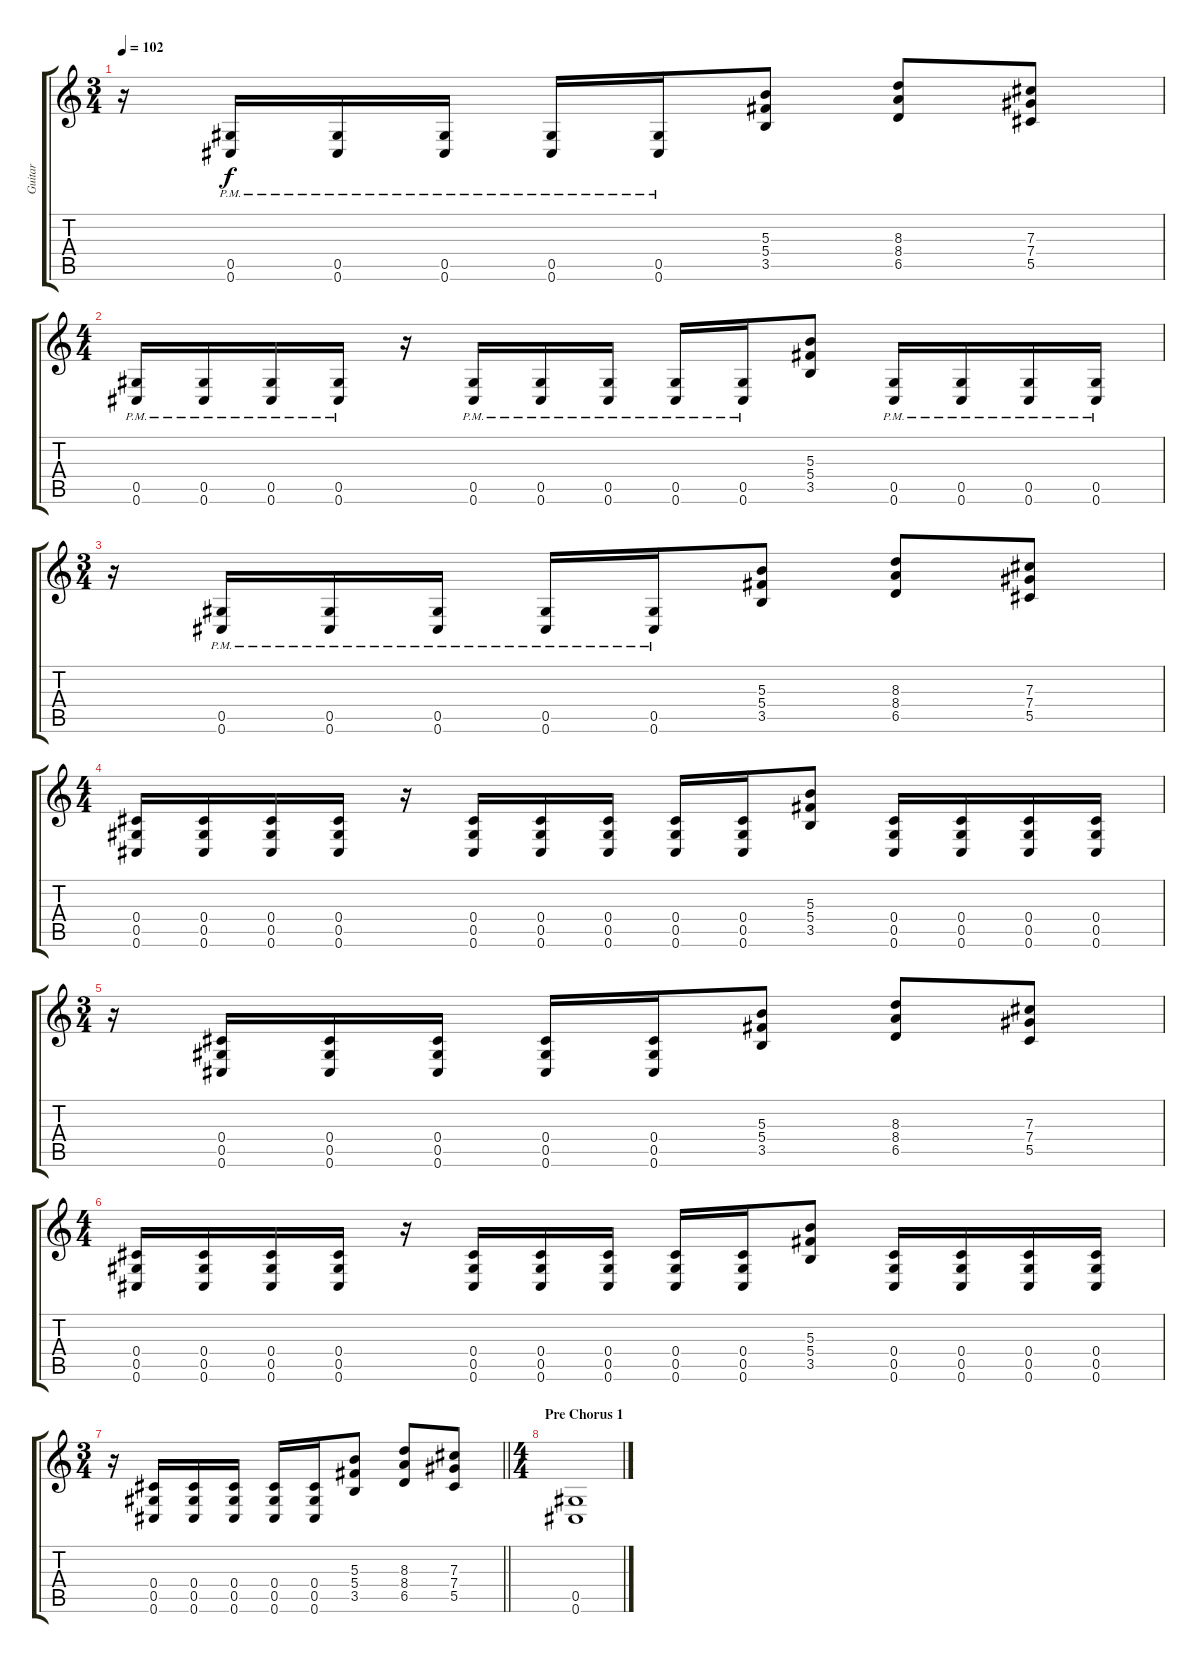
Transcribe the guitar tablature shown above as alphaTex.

\track ("Guitar" "Guitar") {instrument overdrivenguitar}
\staff {score tabs}
\tuning (Eb4 Bb3 Gb3 Db3 Ab2 Db2) {hide}
\ts (3 4)
\tempo 102
\clef g2
\ks c
r.16{dy f} (0.5{pm} 0.6{pm}).16 (0.5{pm} 0.6{pm}).16 (0.5{pm} 0.6{pm}).16 (0.5{pm} 0.6{pm}).16 (0.5{pm} 0.6{pm}).16 (5.3 5.4 3.5).8 (8.3 8.4 6.5).8 (7.3 7.4 5.5).8 |
\ts (4 4)
(0.5{pm} 0.6{pm}).16 (0.5{pm} 0.6{pm}).16 (0.5{pm} 0.6{pm}).16 (0.5{pm} 0.6{pm}).16 r.16 (0.5{pm} 0.6{pm}).16 (0.5{pm} 0.6{pm}).16 (0.5{pm} 0.6{pm}).16 (0.5{pm} 0.6{pm}).16 (0.5{pm} 0.6{pm}).16 (5.3 5.4 3.5).8 (0.5{pm} 0.6{pm}).16 (0.5{pm} 0.6{pm}).16 (0.5{pm} 0.6{pm}).16 (0.5{pm} 0.6{pm}).16 |
\ts (3 4)
r.16 (0.5{pm} 0.6{pm}).16 (0.5{pm} 0.6{pm}).16 (0.5{pm} 0.6{pm}).16 (0.5{pm} 0.6{pm}).16 (0.5{pm} 0.6{pm}).16 (5.3 5.4 3.5).8 (8.3 8.4 6.5).8 (7.3 7.4 5.5).8 |
\ts (4 4)
(0.4 0.5 0.6).16 (0.4 0.5 0.6).16 (0.4 0.5 0.6).16 (0.4 0.5 0.6).16 r.16 (0.4 0.5 0.6).16 (0.4 0.5 0.6).16 (0.4 0.5 0.6).16 (0.4 0.5 0.6).16 (0.4 0.5 0.6).16 (5.3 5.4 3.5).8 (0.4 0.5 0.6).16 (0.4 0.5 0.6).16 (0.4 0.5 0.6).16 (0.4 0.5 0.6).16 |
\ts (3 4)
r.16 (0.4 0.5 0.6).16 (0.4 0.5 0.6).16 (0.4 0.5 0.6).16 (0.4 0.5 0.6).16 (0.4 0.5 0.6).16 (5.3 5.4 3.5).8 (8.3 8.4 6.5).8 (7.3 7.4 5.5).8 |
\ts (4 4)
(0.4 0.5 0.6).16 (0.4 0.5 0.6).16 (0.4 0.5 0.6).16 (0.4 0.5 0.6).16 r.16 (0.4 0.5 0.6).16 (0.4 0.5 0.6).16 (0.4 0.5 0.6).16 (0.4 0.5 0.6).16 (0.4 0.5 0.6).16 (5.3 5.4 3.5).8 (0.4 0.5 0.6).16 (0.4 0.5 0.6).16 (0.4 0.5 0.6).16 (0.4 0.5 0.6).16 |
\ts (3 4)
\barLineRight lightlight
r.16 (0.4 0.5 0.6).16 (0.4 0.5 0.6).16 (0.4 0.5 0.6).16 (0.4 0.5 0.6).16 (0.4 0.5 0.6).16 (5.3 5.4 3.5).8 (8.3 8.4 6.5).8 (7.3 7.4 5.5).8 |
\ts (4 4)
\section ("" "Pre Chorus 1")
(0.5 0.6).1
